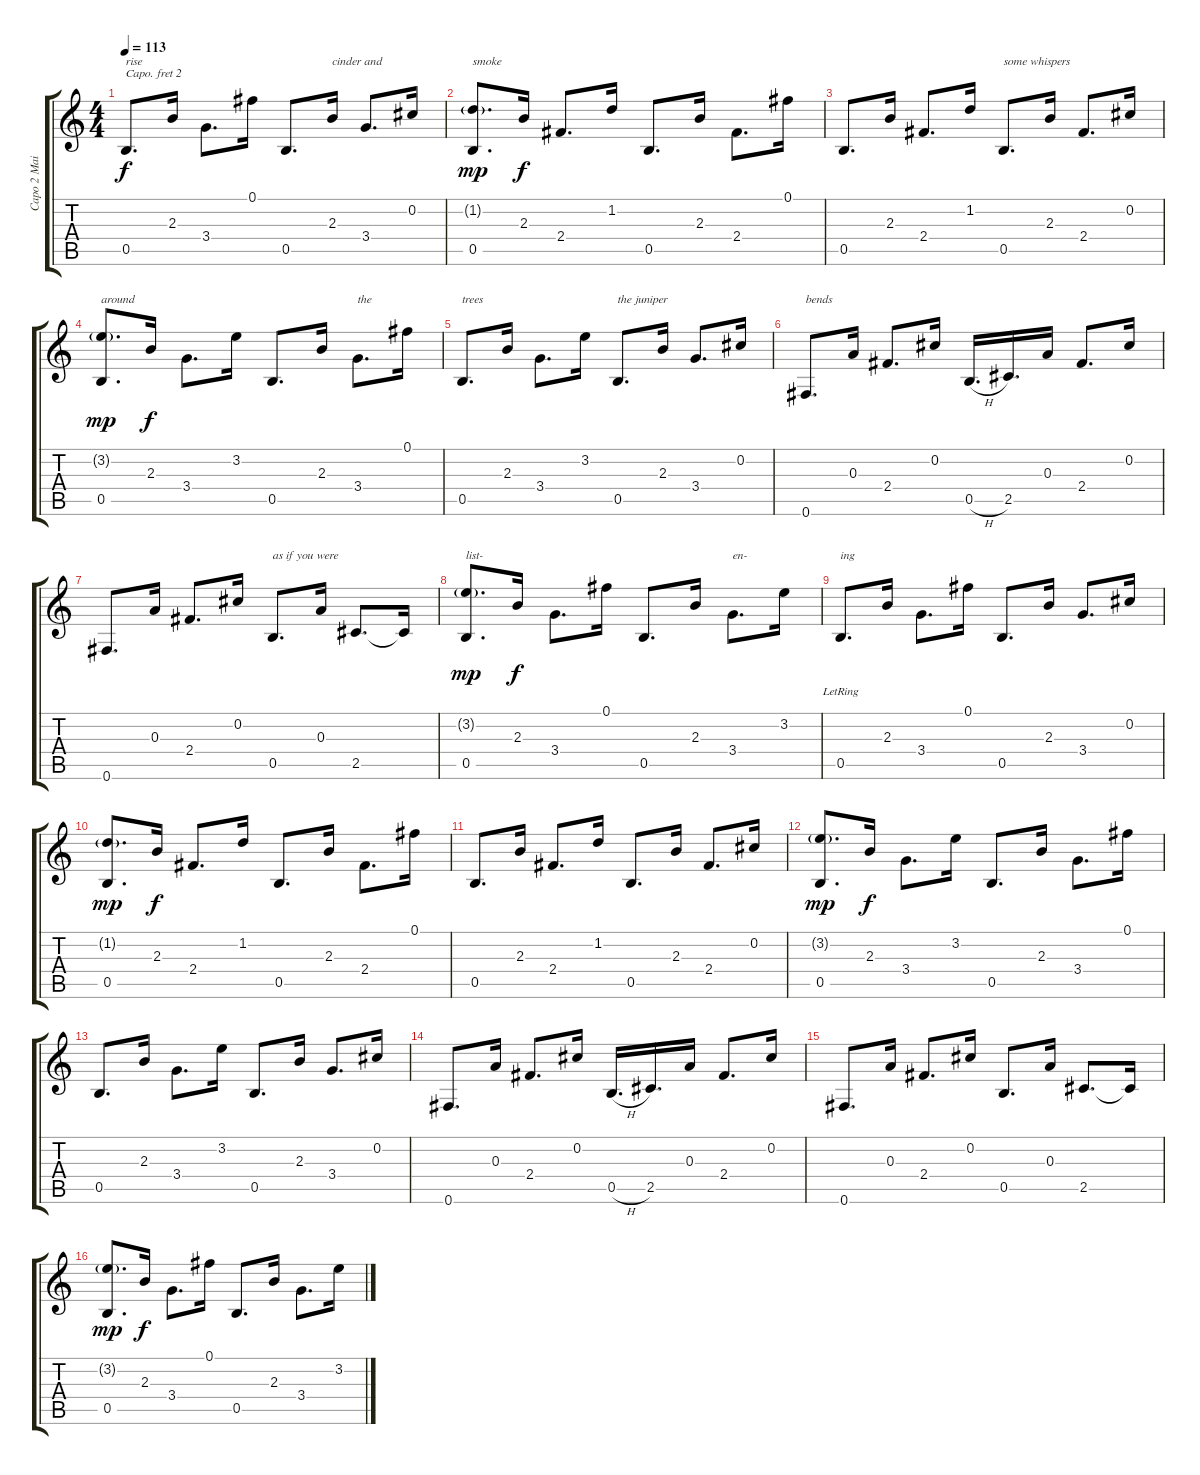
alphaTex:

\track ("Capo 2 Main" "Capo 2 Mai") {instrument acousticguitarsteel}
\staff {score tabs}
\capo 2
\tuning (E4 B3 G3 D3 A2 E2) {hide}
\ts (4 4)
\tempo 113
\clef g2
\ks c
0.5.8{d txt "rise" dy f} 2.3.16 3.4.8{d} 0.1.16 0.5.8{d} 2.3.16{txt "cinder and"} 3.4.8{d} 0.2.16 |
(1.2{g} 0.5).8{d txt "smoke" dy mp} 2.3.16{dy f} 2.4.8{d} 1.2.16 0.5.8{d} 2.3.16 2.4.8{d} 0.1.16 |
0.5.8{d} 2.3.16 2.4.8{d} 1.2.16 0.5.8{d txt "some whispers "} 2.3.16 2.4.8{d} 0.2.16 |
(3.2{g} 0.5).8{d txt "around" dy mp} 2.3.16{dy f} 3.4.8{d} 3.2.16 0.5.8{d} 2.3.16 3.4.8{d txt "the"} 0.1.16 |
0.5.8{d txt "trees"} 2.3.16 3.4.8{d} 3.2.16 0.5.8{d txt "the juniper"} 2.3.16 3.4.8{d} 0.2.16 |
0.6.8{d txt "bends"} 0.3.16 2.4.8{d} 0.2.16 0.5{h}.16{d} 2.5.16{d} 0.3.16 2.4.8{d} 0.2.16 |
0.6.8{d} 0.3.16 2.4.8{d} 0.2.16 0.5.8{d txt "as if you were"} 0.3.16 2.5.8{d} 2.5{t}.16 |
(3.2{g} 0.5).8{d txt "list-" dy mp} 2.3.16{dy f} 3.4.8{d} 0.1.16 0.5.8{d} 2.3.16 3.4.8{d txt "en-"} 3.2.16 |
0.5{lr}.8{d txt "ing"} 2.3.16 3.4.8{d} 0.1.16 0.5.8{d} 2.3.16 3.4.8{d} 0.2.16 |
(1.2{g} 0.5).8{d dy mp} 2.3.16{dy f} 2.4.8{d} 1.2.16 0.5.8{d} 2.3.16 2.4.8{d} 0.1.16 |
0.5.8{d} 2.3.16 2.4.8{d} 1.2.16 0.5.8{d} 2.3.16 2.4.8{d} 0.2.16 |
(3.2{g} 0.5).8{d dy mp} 2.3.16{dy f} 3.4.8{d} 3.2.16 0.5.8{d} 2.3.16 3.4.8{d} 0.1.16 |
0.5.8{d} 2.3.16 3.4.8{d} 3.2.16 0.5.8{d} 2.3.16 3.4.8{d} 0.2.16 |
0.6.8{d} 0.3.16 2.4.8{d} 0.2.16 0.5{h}.16{d} 2.5.16{d} 0.3.16 2.4.8{d} 0.2.16 |
0.6.8{d} 0.3.16 2.4.8{d} 0.2.16 0.5.8{d} 0.3.16 2.5.8{d} 2.5{t}.16 |
(3.2{g} 0.5).8{d dy mp} 2.3.16{dy f} 3.4.8{d} 0.1.16 0.5.8{d} 2.3.16 3.4.8{d} 3.2.16
